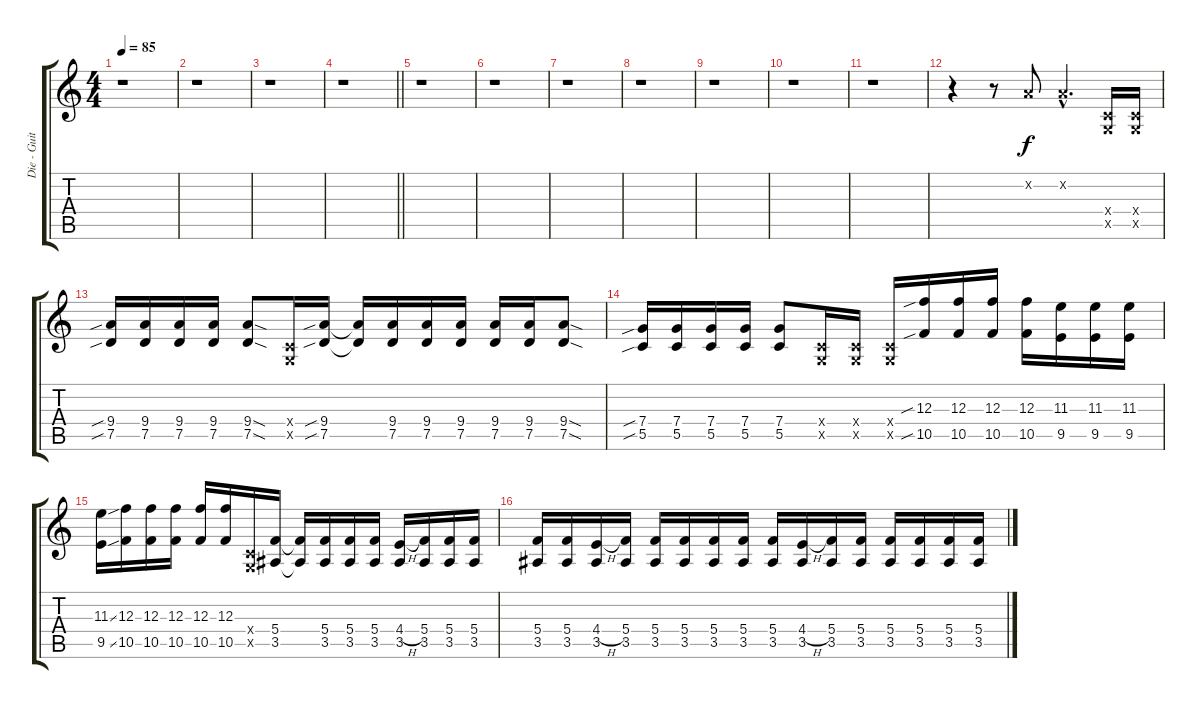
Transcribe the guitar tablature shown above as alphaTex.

\track ("Die - Guitar 2" "Die - Guit") {instrument overdrivenguitar}
\staff {score tabs}
\tuning (D4 A3 F3 C3 G2 D2) {hide}
\ts (4 4)
\tempo 85
\clef g2
\ks c
r.1{dy f} |
r.1 |
r.1 |
\barLineRight lightlight
r.1 |
r.1 |
r.1 |
r.1 |
r.1 |
r.1 |
r.1 |
r.1 |
r.4 r.8 0.2{x}.8 0.2{hac x}.4{d} (0.4{x} 0.5{x}).16 (0.4{x} 0.5{x}).16 |
(9.4{sib} 7.5{sib}).16 (9.4 7.5).16 (9.4 7.5).16 (9.4 7.5).16 (9.4{sod} 7.5{sod}).8 (0.4{x} 0.5{x}).16 (9.4{sib} 7.5{sib}).16 (9.4{t} 7.5{t}).16 (9.4 7.5).16 (9.4 7.5).16 (9.4 7.5).16 (9.4 7.5).16 (9.4 7.5).16 (9.4{sod} 7.5{sod}).8 |
(7.4{sib} 5.5{sib}).16 (7.4 5.5).16 (7.4 5.5).16 (7.4 5.5).16 (7.4 5.5).8 (0.4{x} 0.5{x}).16 (0.4{x} 0.5{x}).16 (0.4{x} 0.5{x}).16 (12.3{sib} 10.5{sib}).16 (12.3 10.5).16 (12.3 10.5).16 (12.3 10.5).16 (11.3 9.5).16 (11.3 9.5).16 (11.3 9.5).16 |
(11.3{ss} 9.5{ss}).16 (12.3 10.5).16 (12.3 10.5).16 (12.3 10.5).16 (12.3 10.5).16 (12.3 10.5).16 (0.4{x} 0.5{x}).16 (5.4 3.5).16 (5.4{t} 3.5{t}).16 (5.4 3.5).16 (5.4 3.5).16 (5.4 3.5).16 (4.4{h} 3.5).16 (5.4 3.5).16 (5.4 3.5).16 (5.4 3.5).16 |
(5.4 3.5).16 (5.4 3.5).16 (4.4{h} 3.5).16 (5.4 3.5).16 (5.4 3.5).16 (5.4 3.5).16 (5.4 3.5).16 (5.4 3.5).16 (5.4 3.5).16 (4.4{h} 3.5).16 (5.4 3.5).16 (5.4 3.5).16 (5.4 3.5).16 (5.4 3.5).16 (5.4 3.5).16 (5.4 3.5).16
